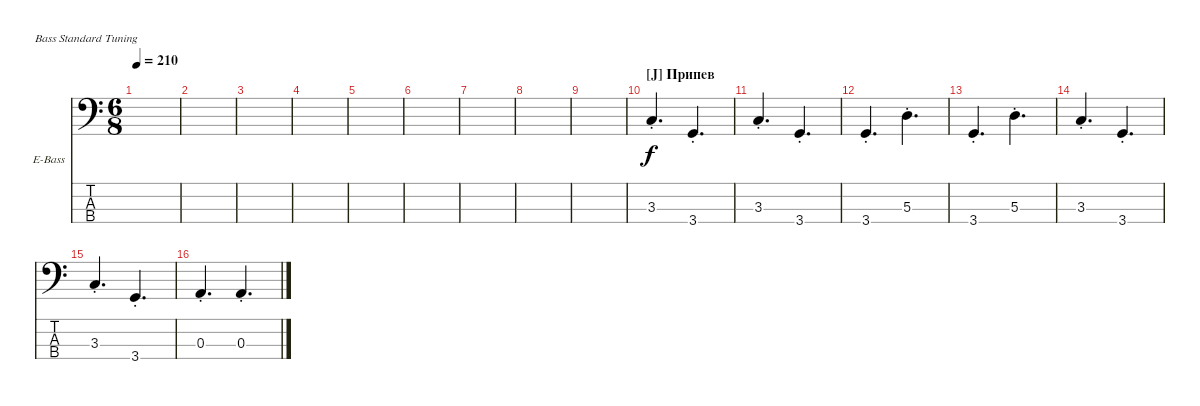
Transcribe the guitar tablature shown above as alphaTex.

\defaultSystemsLayout 4
\bracketExtendMode nobrackets
\firstSystemTrackNameOrientation horizontal
\otherSystemsTrackNameOrientation horizontal
\track ("Electric Bass" "E-Bass") {instrument electricbassfinger}
\staff {score tabs}
\tuning (G2 D2 A1 E1)
\ts (6 8)
\tempo 210
\clef f4
\scale
0.333333
\ks c
|
\scale
0.333333 |
\scale
0.333333 |
\scale
0.333333 |
\scale
0.333333 |
\scale
0.333333 |
\scale
0.333333 |
\scale
0.333333 |
\scale
0.333333 |
\section ("J" "Припев")
\scale
0.333333 3.3{st}.4{d} 3.4{st}.4{d} |
\scale
0.333333 3.3{st}.4{d} 3.4{st}.4{d} |
\scale
0.333333 3.4{st}.4{d} 5.3{st}.4{d} |
\scale
0.333333 3.4{st}.4{d} 5.3{st}.4{d} |
\scale
0.333333 3.3{st}.4{d} 3.4{st}.4{d} |
\scale
0.333333 3.3{st}.4{d} 3.4{st}.4{d} |
\scale
0.333333 0.3{st}.4{d} 0.3{st}.4{d}
